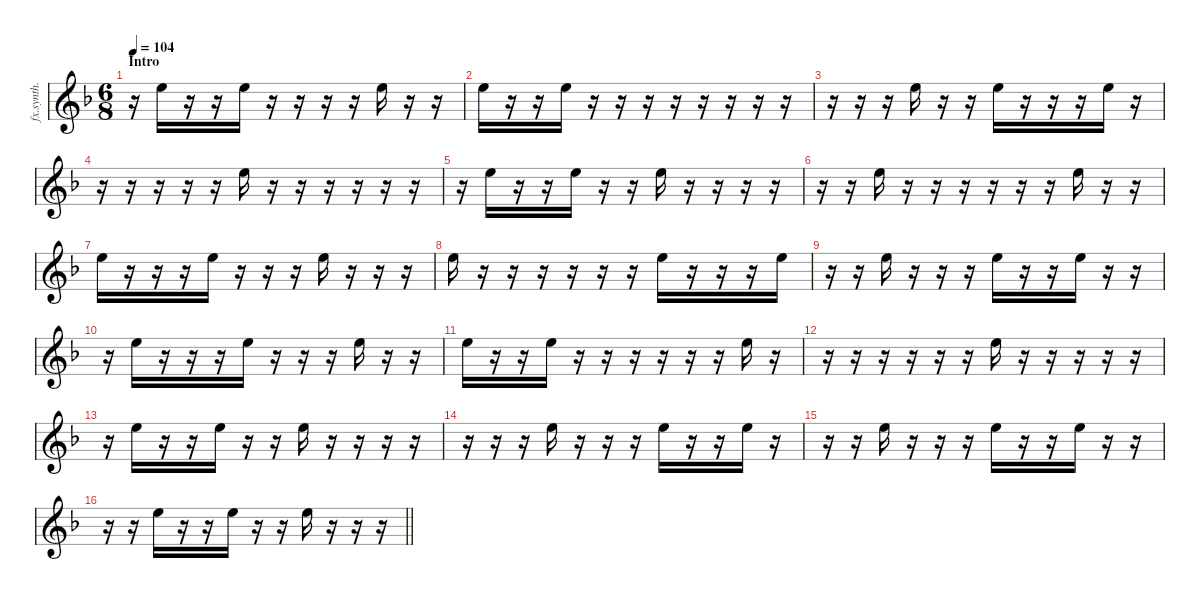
\defaultSystemsLayout 4
\hideDynamics
\bracketExtendMode nobrackets
\otherSystemsTrackNameOrientation horizontal
\track ("Bird" "fx.synth.") {instrument birdtweet}
\staff {score}
\tuning (E4 C4 G3 C3 G2 C2)
\displaytranspose 5
\ts (6 8)
\section ("" "Intro")
\tempo 104
\clef g2
\ks f
r.16{dy f instrument birdtweet beam Down} 11.2{acc forcenatural}.16{beam Down} r.16{beam Down} r.16{beam Down} 11.2{acc forcenatural}.16{beam Down} r.16{beam Down} r.16{beam Down} r.16{beam Down} r.16{beam Down} 11.2{acc forcenatural}.16{beam Down} r.16{beam Down} r.16{beam Down} |
11.2{acc forcenatural}.16{beam Down} r.16{beam Down} r.16{beam Down} 11.2{acc forcenatural}.16{beam Down} r.16{beam Down} r.16{beam Down} r.16{beam Down} r.16{beam Down} r.16{beam Down} r.16{beam Down} r.16{beam Down} r.16{beam Down} |
r.16{beam Down} r.16{beam Down} r.16{beam Down} 11.2{acc forcenatural}.16{beam Down} r.16{beam Down} r.16{beam Down} 11.2{acc forcenatural}.16{beam Down} r.16{beam Down} r.16{beam Down} r.16{beam Down} 11.2{acc forcenatural}.16{beam Down} r.16{beam Down} |
r.16{beam Down} r.16{beam Down} r.16{beam Down} r.16{beam Down} r.16{beam Down} 11.2{acc forcenatural}.16{beam Down} r.16{beam Down} r.16{beam Down} r.16{beam Down} r.16{beam Down} r.16{beam Down} r.16{beam Down} |
r.16{beam Down} 11.2{acc forcenatural}.16{beam Down} r.16{beam Down} r.16{beam Down} 11.2{acc forcenatural}.16{beam Down} r.16{beam Down} r.16{beam Down} 11.2{acc forcenatural}.16{beam Down} r.16{beam Down} r.16{beam Down} r.16{beam Down} r.16{beam Down} |
r.16{beam Down} r.16{beam Down} 11.2{acc forcenatural}.16{beam Down} r.16{beam Down} r.16{beam Down} r.16{beam Down} r.16{beam Down} r.16{beam Down} r.16{beam Down} 11.2{acc forcenatural}.16{beam Down} r.16{beam Down} r.16{beam Down} |
11.2{acc forcenatural}.16{beam Down} r.16{beam Down} r.16{beam Down} r.16{beam Down} 11.2{acc forcenatural}.16{beam Down} r.16{beam Down} r.16{beam Down} r.16{beam Down} 11.2{acc forcenatural}.16{beam Down} r.16{beam Down} r.16{beam Down} r.16{beam Down} |
11.2{acc forcenatural}.16{beam Down} r.16{beam Down} r.16{beam Down} r.16{beam Down} r.16{beam Down} r.16{beam Down} r.16{beam Down} 11.2{acc forcenatural}.16{beam Down} r.16{beam Down} r.16{beam Down} r.16{beam Down} 11.2{acc forcenatural}.16{beam Down} |
r.16{beam Down} r.16{beam Down} 11.2{acc forcenatural}.16{beam Down} r.16{beam Down} r.16{beam Down} r.16{beam Down} 11.2{acc forcenatural}.16{beam Down} r.16{beam Down} r.16{beam Down} 11.2{acc forcenatural}.16{beam Down} r.16{beam Down} r.16{beam Down} |
r.16{beam Down} 11.2{acc forcenatural}.16{beam Down} r.16{beam Down} r.16{beam Down} r.16{beam Down} 11.2{acc forcenatural}.16{beam Down} r.16{beam Down} r.16{beam Down} r.16{beam Down} 11.2{acc forcenatural}.16{beam Down} r.16{beam Down} r.16{beam Down} |
11.2{acc forcenatural}.16{beam Down} r.16{beam Down} r.16{beam Down} 11.2{acc forcenatural}.16{beam Down} r.16{beam Down} r.16{beam Down} r.16{beam Down} r.16{beam Down} r.16{beam Down} r.16{beam Down} 11.2{acc forcenatural}.16{beam Down} r.16{beam Down} |
r.16{beam Down} r.16{beam Down} r.16{beam Down} r.16{beam Down} r.16{beam Down} r.16{beam Down} 11.2{acc forcenatural}.16{beam Down} r.16{beam Down} r.16{beam Down} r.16{beam Down} r.16{beam Down} r.16{beam Down} |
r.16{beam Down} 11.2{acc forcenatural}.16{beam Down} r.16{beam Down} r.16{beam Down} 11.2{acc forcenatural}.16{beam Down} r.16{beam Down} r.16{beam Down} 11.2{acc forcenatural}.16{beam Down} r.16{beam Down} r.16{beam Down} r.16{beam Down} r.16{beam Down} |
r.16{beam Down} r.16{beam Down} r.16{beam Down} 11.2{acc forcenatural}.16{beam Down} r.16{beam Down} r.16{beam Down} r.16{beam Down} 11.2{acc forcenatural}.16{beam Down} r.16{beam Down} r.16{beam Down} 11.2{acc forcenatural}.16{beam Down} r.16{beam Down} |
r.16{beam Down} r.16{beam Down} 11.2{acc forcenatural}.16{beam Down} r.16{beam Down} r.16{beam Down} r.16{beam Down} 11.2{acc forcenatural}.16{beam Down} r.16{beam Down} r.16{beam Down} 11.2{acc forcenatural}.16{beam Down} r.16{beam Down} r.16{beam Down} |
\barLineRight lightlight
r.16{beam Down} r.16{beam Down} 11.2{acc forcenatural}.16{beam Down} r.16{beam Down} r.16{beam Down} 11.2{acc forcenatural}.16{beam Down} r.16{beam Down} r.16{beam Down} 11.2{acc forcenatural}.16{beam Down} r.16{beam Down} r.16{beam Down} r.16{beam Down}
